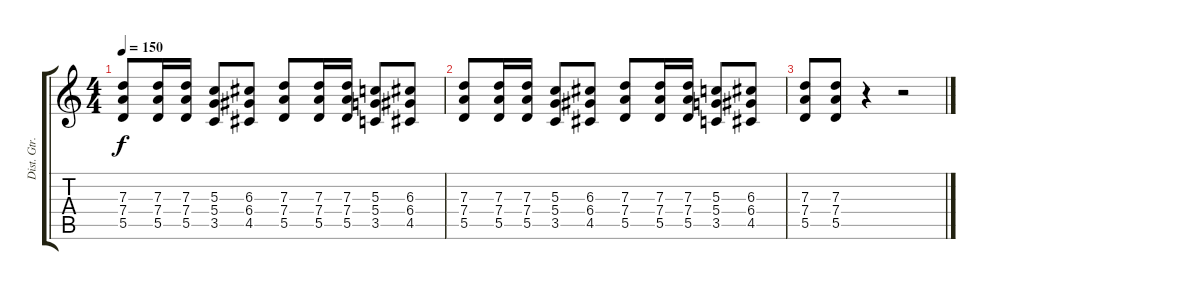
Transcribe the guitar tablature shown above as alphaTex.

\track ("Dist. Gtr." "Dist. Gtr.") {instrument distortionguitar}
\staff {score tabs}
\tuning (E4 B3 G3 D3 A2 E2) {hide}
\ts (4 4)
\tempo 150
\clef g2
\ks c
(7.3 7.4 5.5).8{dy f} (7.3 7.4 5.5).16 (7.3 7.4 5.5).16 (5.3 5.4 3.5).8 (6.3 6.4 4.5).8 (7.3 7.4 5.5).8 (7.3 7.4 5.5).16 (7.3 7.4 5.5).16 (5.3 5.4 3.5).8 (6.3 6.4 4.5).8 |
(7.3 7.4 5.5).8 (7.3 7.4 5.5).16 (7.3 7.4 5.5).16 (5.3 5.4 3.5).8 (6.3 6.4 4.5).8 (7.3 7.4 5.5).8 (7.3 7.4 5.5).16 (7.3 7.4 5.5).16 (5.3 5.4 3.5).8 (6.3 6.4 4.5).8 |
(7.3 7.4 5.5).8 (7.3 7.4 5.5).8 r.4 r.2
